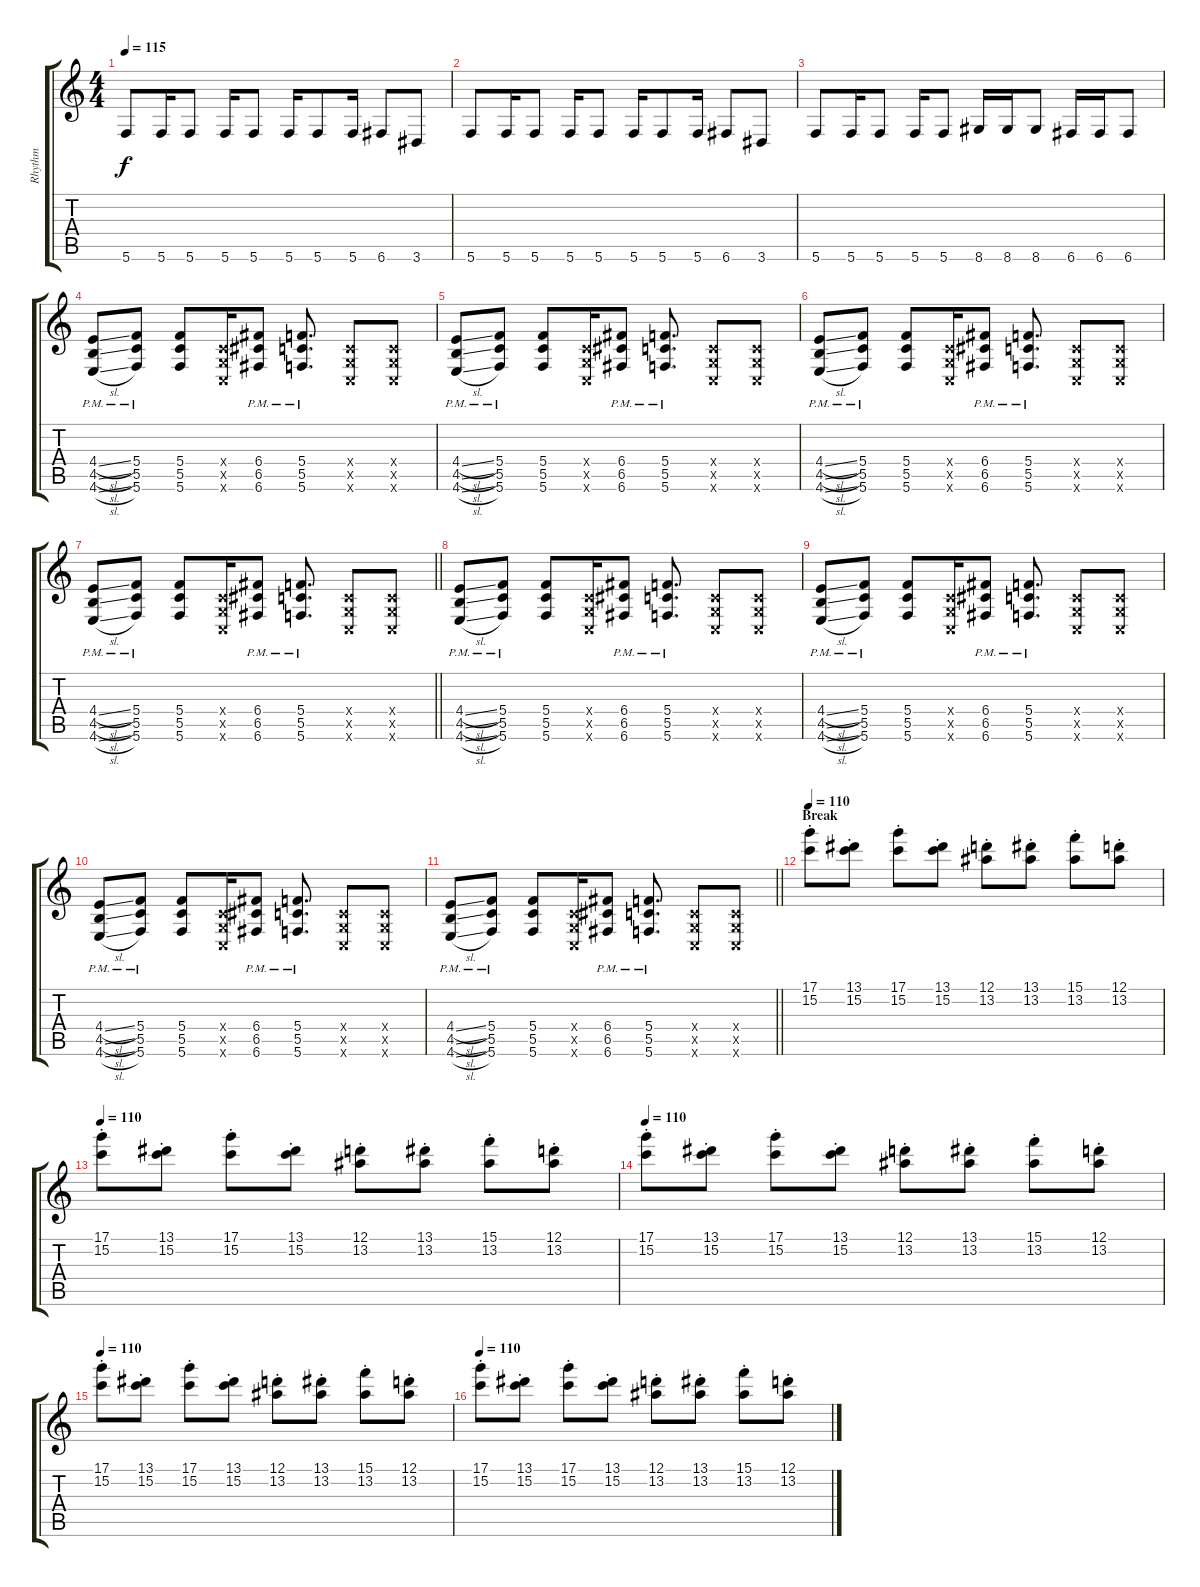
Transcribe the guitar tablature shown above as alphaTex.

\track ("Rhythm" "Rhythm") {instrument distortionguitar}
\staff {score tabs}
\tuning (D4 A3 F3 C3 G2 C2) {hide}
\ts (4 4)
\tempo 115
\clef g2
\ks c
5.6.8{dy f} 5.6.16 5.6.8 5.6.16 5.6.8 5.6.16 5.6.8 5.6.16 6.6.8 3.6.8 |
5.6.8 5.6.16 5.6.8 5.6.16 5.6.8 5.6.16 5.6.8 5.6.16 6.6.8 3.6.8 |
5.6.8 5.6.16 5.6.8 5.6.16 5.6.8 8.6.16 8.6.16 8.6.8 6.6.16 6.6.16 6.6.8 |
(4.4{sl pm} 4.5{sl} 4.6{sl pm}).8 (5.4{pm} 5.5{pm} 5.6).8 (5.4 5.5 5.6).8 (0.4{x} 0.5{x} 0.6{x}).16 (6.4{pm} 6.5{pm} 6.6{pm}).8 (5.4{pm} 5.5{pm} 5.6{pm}).8{d} (0.4{x} 0.5{x} 0.6{x}).8 (0.4{x} 0.5{x} 0.6{x}).8 |
(4.4{sl pm} 4.5{sl} 4.6{sl pm}).8 (5.4{pm} 5.5{pm} 5.6).8 (5.4 5.5 5.6).8 (0.4{x} 0.5{x} 0.6{x}).16 (6.4{pm} 6.5{pm} 6.6{pm}).8 (5.4{pm} 5.5{pm} 5.6{pm}).8{d} (0.4{x} 0.5{x} 0.6{x}).8 (0.4{x} 0.5{x} 0.6{x}).8 |
(4.4{sl pm} 4.5{sl} 4.6{sl pm}).8 (5.4{pm} 5.5{pm} 5.6).8 (5.4 5.5 5.6).8 (0.4{x} 0.5{x} 0.6{x}).16 (6.4{pm} 6.5{pm} 6.6{pm}).8 (5.4{pm} 5.5{pm} 5.6{pm}).8{d} (0.4{x} 0.5{x} 0.6{x}).8 (0.4{x} 0.5{x} 0.6{x}).8 |
\barLineRight lightlight
(4.4{sl pm} 4.5{sl} 4.6{sl pm}).8 (5.4{pm} 5.5{pm} 5.6).8 (5.4 5.5 5.6).8 (0.4{x} 0.5{x} 0.6{x}).16 (6.4{pm} 6.5{pm} 6.6{pm}).8 (5.4{pm} 5.5{pm} 5.6{pm}).8{d} (0.4{x} 0.5{x} 0.6{x}).8 (0.4{x} 0.5{x} 0.6{x}).8 |
(4.4{sl pm} 4.5{sl} 4.6{sl pm}).8 (5.4{pm} 5.5{pm} 5.6).8 (5.4 5.5 5.6).8 (0.4{x} 0.5{x} 0.6{x}).16 (6.4{pm} 6.5{pm} 6.6{pm}).8 (5.4{pm} 5.5{pm} 5.6{pm}).8{d} (0.4{x} 0.5{x} 0.6{x}).8 (0.4{x} 0.5{x} 0.6{x}).8 |
(4.4{sl pm} 4.5{sl} 4.6{sl pm}).8 (5.4{pm} 5.5{pm} 5.6).8 (5.4 5.5 5.6).8 (0.4{x} 0.5{x} 0.6{x}).16 (6.4{pm} 6.5{pm} 6.6{pm}).8 (5.4{pm} 5.5{pm} 5.6{pm}).8{d} (0.4{x} 0.5{x} 0.6{x}).8 (0.4{x} 0.5{x} 0.6{x}).8 |
(4.4{sl pm} 4.5{sl} 4.6{sl pm}).8 (5.4{pm} 5.5{pm} 5.6).8 (5.4 5.5 5.6).8 (0.4{x} 0.5{x} 0.6{x}).16 (6.4{pm} 6.5{pm} 6.6{pm}).8 (5.4{pm} 5.5{pm} 5.6{pm}).8{d} (0.4{x} 0.5{x} 0.6{x}).8 (0.4{x} 0.5{x} 0.6{x}).8 |
\barLineRight lightlight
(4.4{sl pm} 4.5{sl} 4.6{sl pm}).8 (5.4{pm} 5.5{pm} 5.6).8 (5.4 5.5 5.6).8 (0.4{x} 0.5{x} 0.6{x}).16 (6.4{pm} 6.5{pm} 6.6{pm}).8 (5.4{pm} 5.5{pm} 5.6{pm}).8{d} (0.4{x} 0.5{x} 0.6{x}).8 (0.4{x} 0.5{x} 0.6{x}).8 |
\section ("" "Break")
\tempo 110
(17.1{st} 15.2{st}).8 (13.1{st} 15.2{st}).8 (17.1{st} 15.2{st}).8 (13.1{st} 15.2{st}).8 (12.1{st} 13.2{st}).8 (13.1{st} 13.2{st}).8 (15.1{st} 13.2{st}).8 (12.1{st} 13.2{st}).8 |
\tempo 110
(17.1{st} 15.2{st}).8 (13.1{st} 15.2{st}).8 (17.1{st} 15.2{st}).8 (13.1{st} 15.2{st}).8 (12.1{st} 13.2{st}).8 (13.1{st} 13.2{st}).8 (15.1{st} 13.2{st}).8 (12.1{st} 13.2{st}).8 |
\tempo 110
(17.1{st} 15.2{st}).8 (13.1{st} 15.2{st}).8 (17.1{st} 15.2{st}).8 (13.1{st} 15.2{st}).8 (12.1{st} 13.2{st}).8 (13.1{st} 13.2{st}).8 (15.1{st} 13.2{st}).8 (12.1{st} 13.2{st}).8 |
\tempo 110
(17.1{st} 15.2{st}).8 (13.1{st} 15.2{st}).8 (17.1{st} 15.2{st}).8 (13.1{st} 15.2{st}).8 (12.1{st} 13.2{st}).8 (13.1{st} 13.2{st}).8 (15.1{st} 13.2{st}).8 (12.1{st} 13.2{st}).8 |
\tempo 110
(17.1{st} 15.2{st}).8 (13.1{st} 15.2{st}).8 (17.1{st} 15.2{st}).8 (13.1{st} 15.2{st}).8 (12.1{st} 13.2{st}).8 (13.1{st} 13.2{st}).8 (15.1{st} 13.2{st}).8 (12.1{st} 13.2{st}).8
